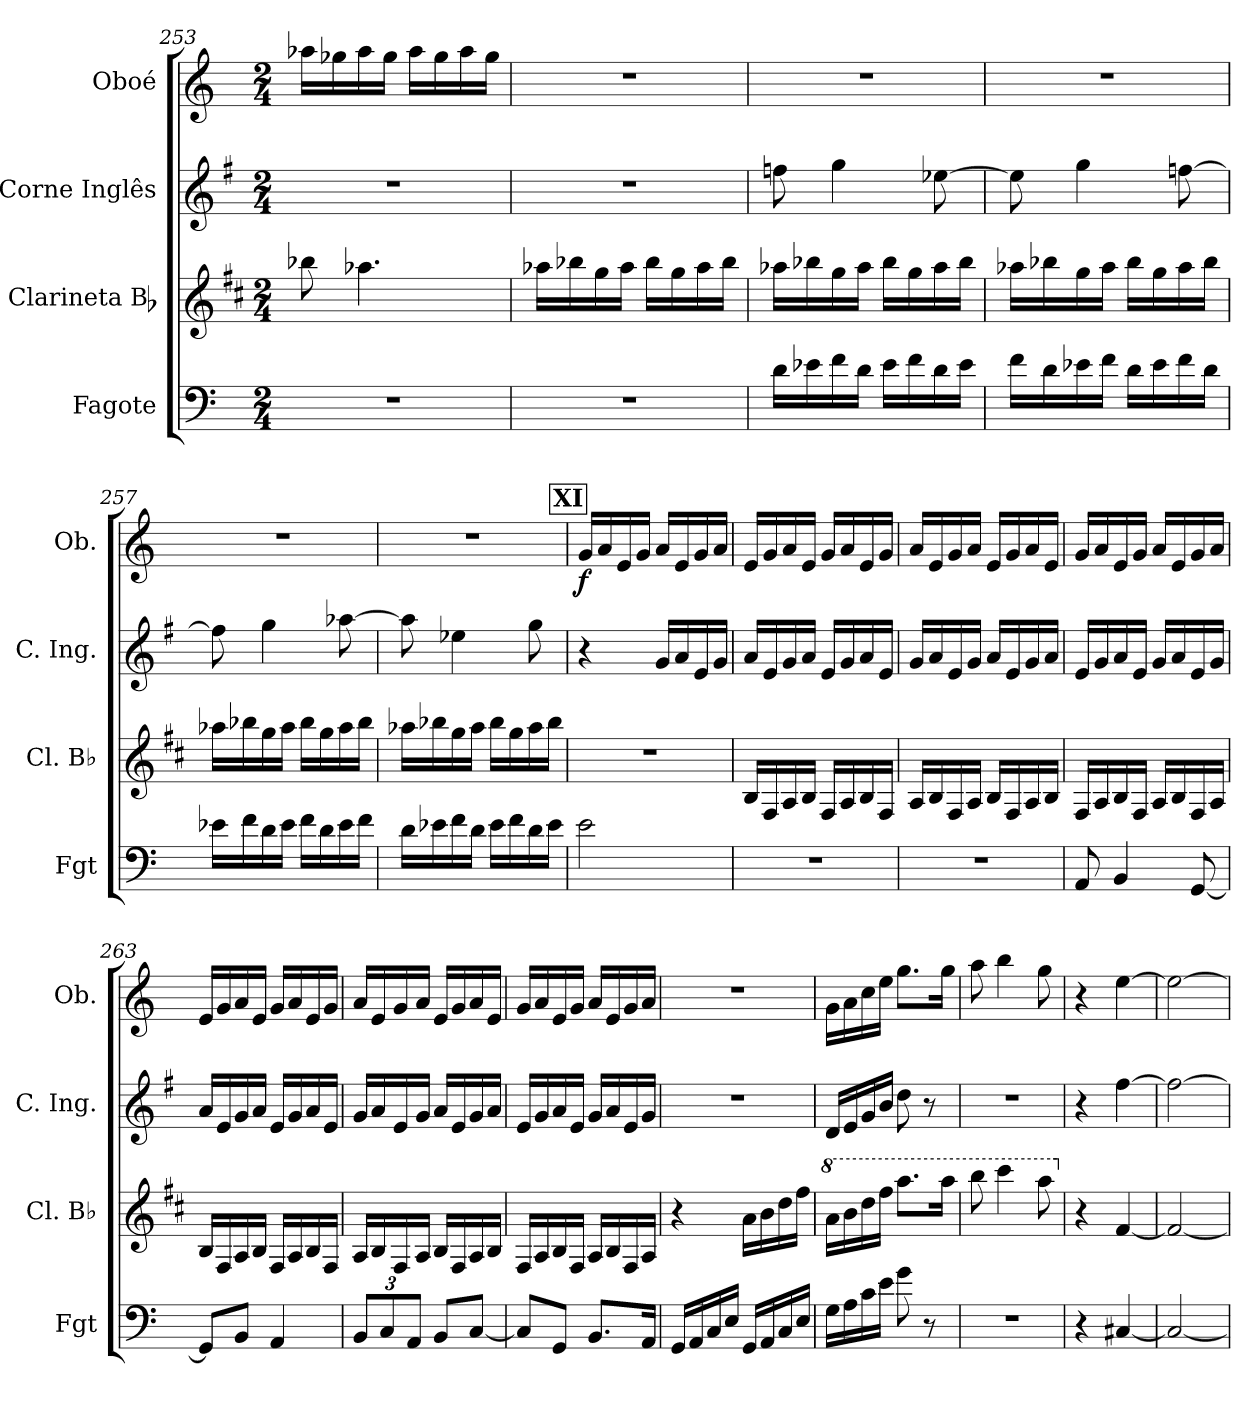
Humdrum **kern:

**kern	**kern	**kern	**kern	**dynam
*part4	*part3	*part2	*part1	*part1
*staff4	*staff3	*staff2	*staff1	*staff1
*I"Fagote	*I"Clarineta Bb	*I"Corne Inglês	*I"Oboé	*
*I'Fgt	*I'Cl. Bb	*I'C. Ing.	*I'Ob.	*
*clefF4	*clefG2	*clefG2	*clefG2	*
*	*ITrd1c2	*ITrd4c7	*	*
*k[]	*k[]	*k[]	*k[]	*
*M2/4	*M2/4	*M2/4	*M2/4	*
=253	=253	=253	=253	=253
2r	8aa-X\	2r	16aa-X\LL	.
.	.	.	16gg-X\	.
.	4.gg-X\	.	16aa-\	.
.	.	.	16gg-\JJ	.
.	.	.	16aa-\LL	.
.	.	.	16gg-\	.
.	.	.	16aa-\	.
.	.	.	16gg-\JJ	.
=254	=254	=254	=254	=254
2r	16gg-X\LL	2r	2r	.
.	16aa-X\	.	.	.
.	16ff\	.	.	.
.	16gg-\JJ	.	.	.
.	16aa-\LL	.	.	.
.	16ff\	.	.	.
.	16gg-\	.	.	.
.	16aa-\JJ	.	.	.
!!LO:PB:g=z
=255	=255	=255	=255	=255
16d\LL	16gg-X\LL	8b-X\	2r	.
16e-X\	16aa-X\	.	.	.
16f\	16ff\	4cc\	.	.
16d\JJ	16gg-\JJ	.	.	.
16e-\LL	16aa-\LL	.	.	.
16f\	16ff\	.	.	.
16d\	16gg-\	[8a-X\	.	.
16e-\JJ	16aa-\JJ	.	.	.
=256	=256	=256	=256	=256
16f\LL	16gg-X\LL	8a-\]	2r	.
16d\	16aa-X\	.	.	.
16e-X\	16ff\	4cc\	.	.
16f\JJ	16gg-\JJ	.	.	.
16d\LL	16aa-\LL	.	.	.
16e-\	16ff\	.	.	.
16f\	16gg-\	[8b-X\	.	.
16d\JJ	16aa-\JJ	.	.	.
=257	=257	=257	=257	=257
16e-X\LL	16gg-X\LL	8b-\]	2r	.
16f\	16aa-X\	.	.	.
16d\	16ff\	4cc\	.	.
16e-\JJ	16gg-\JJ	.	.	.
16f\LL	16aa-\LL	.	.	.
16d\	16ff\	.	.	.
16e-\	16gg-\	[8dd-X\	.	.
16f\JJ	16aa-\JJ	.	.	.
!!LO:LB:g=z
=258	=258	=258	=258	=258
16d\LL	16gg-X\LL	8dd-\]	2r	.
16e-X\	16aa-X\	.	.	.
16f\	16ff\	4a-X\	.	.
16d\JJ	16gg-\JJ	.	.	.
16e-\LL	16aa-\LL	.	.	.
16f\	16ff\	.	.	.
16d\	16gg-\	8cc\	.	.
16e-\JJ	16aa-\JJ	.	.	.
!!LO:REH:place=s1:a:B:fs=14:t=XI
=259	=259	=259	=259	=259
!	!	!	!	!LO:DY:b
2e\	2r	4r	16g/LL	f
.	.	.	16a/	.
.	.	.	16e/	.
.	.	.	16g/JJ	.
.	.	16c/LL	16a/LL	.
.	.	16d/	16e/	.
.	.	16A/	16g/	.
.	.	16c/JJ	16a/JJ	.
=260	=260	=260	=260	=260
2r	16A/LL	16d/LL	16e/LL	.
.	16E/	16A/	16g/	.
.	16G/	16c/	16a/	.
.	16A/JJ	16d/JJ	16e/JJ	.
.	16E/LL	16A/LL	16g/LL	.
.	16G/	16c/	16a/	.
.	16A/	16d/	16e/	.
.	16E/JJ	16A/JJ	16g/JJ	.
!!LO:LB:g=z
=261	=261	=261	=261	=261
2r	16G/LL	16c/LL	16a/LL	.
.	16A/	16d/	16e/	.
.	16E/	16A/	16g/	.
.	16G/JJ	16c/JJ	16a/JJ	.
.	16A/LL	16d/LL	16e/LL	.
.	16E/	16A/	16g/	.
.	16G/	16c/	16a/	.
.	16A/JJ	16d/JJ	16e/JJ	.
=262	=262	=262	=262	=262
8AA/	16E/LL	16A/LL	16g/LL	.
.	16G/	16c/	16a/	.
4BB/	16A/	16d/	16e/	.
.	16E/JJ	16A/JJ	16g/JJ	.
.	16G/LL	16c/LL	16a/LL	.
.	16A/	16d/	16e/	.
[8GG/	16E/	16A/	16g/	.
.	16G/JJ	16c/JJ	16a/JJ	.
=263	=263	=263	=263	=263
8GG/L]	16A/LL	16d/LL	16e/LL	.
.	16E/	16A/	16g/	.
8BB/J	16G/	16c/	16a/	.
.	16A/JJ	16d/JJ	16e/JJ	.
4AA/	16E/LL	16A/LL	16g/LL	.
.	16G/	16c/	16a/	.
.	16A/	16d/	16e/	.
.	16E/JJ	16A/JJ	16g/JJ	.
!!LO:PB:g=z
=264	=264	=264	=264	=264
*Xbrackettup	*	*	*	*
12BB/L	16G/LL	16c/LL	16a/LL	.
.	16A/	16d/	16e/	.
12C/	.	.	.	.
.	16E/	16A/	16g/	.
12AA/J	.	.	.	.
.	16G/JJ	16c/JJ	16a/JJ	.
8BB/L	16A/LL	16d/LL	16e/LL	.
.	16E/	16A/	16g/	.
[8C/J	16G/	16c/	16a/	.
.	16A/JJ	16d/JJ	16e/JJ	.
=265	=265	=265	=265	=265
8C/L]	16E/LL	16A/LL	16g/LL	.
.	16G/	16c/	16a/	.
8GG/J	16A/	16d/	16e/	.
.	16E/JJ	16A/JJ	16g/JJ	.
8.BB/L	16G/LL	16c/LL	16a/LL	.
.	16A/	16d/	16e/	.
.	16E/	16A/	16g/	.
16AA/Jk	16G/JJ	16c/JJ	16a/JJ	.
=266	=266	=266	=266	=266
16GG/LL	4r	2r	2r	.
16AA/	.	.	.	.
16C/	.	.	.	.
16E/JJ	.	.	.	.
16GG/LL	16g\LL	.	.	.
16AA/	16a\	.	.	.
16C/	16cc\	.	.	.
16E/JJ	16ee\JJ	.	.	.
=267	=267	=267	=267	=267
*	*8va	*	*	*
16G\LL	16gg\LL	16G/LL	16g\LL	.
16A\	16aa\	16A/	16a\	.
16c\	16ccc\	16c/	16cc\	.
16e\JJ	16eee\JJ	16e/JJ	16ee\JJ	.
8g\	8.ggg\L	8g\	8.gg\L	.
8r	.	8r	.	.
.	16ggg\Jk	.	16gg\Jk	.
!!LO:LB:g=z
=268	=268	=268	=268	=268
2r	8aaa\	2r	8aa\	.
.	4bbb\	.	4bb\	.
.	8ggg\	.	8gg\	.
=269	=269	=269	=269	=269
*	*X8va	*	*	*
4r	4r	4r	4r	.
[4C#X/	[4e/	[4b\	[4ee\	.
=270	=270	=270	=270	=270
2C#/_	2e/_	2b\_	2ee\_	.
=	=	=	=	=
*-	*-	*-	*-	*-
